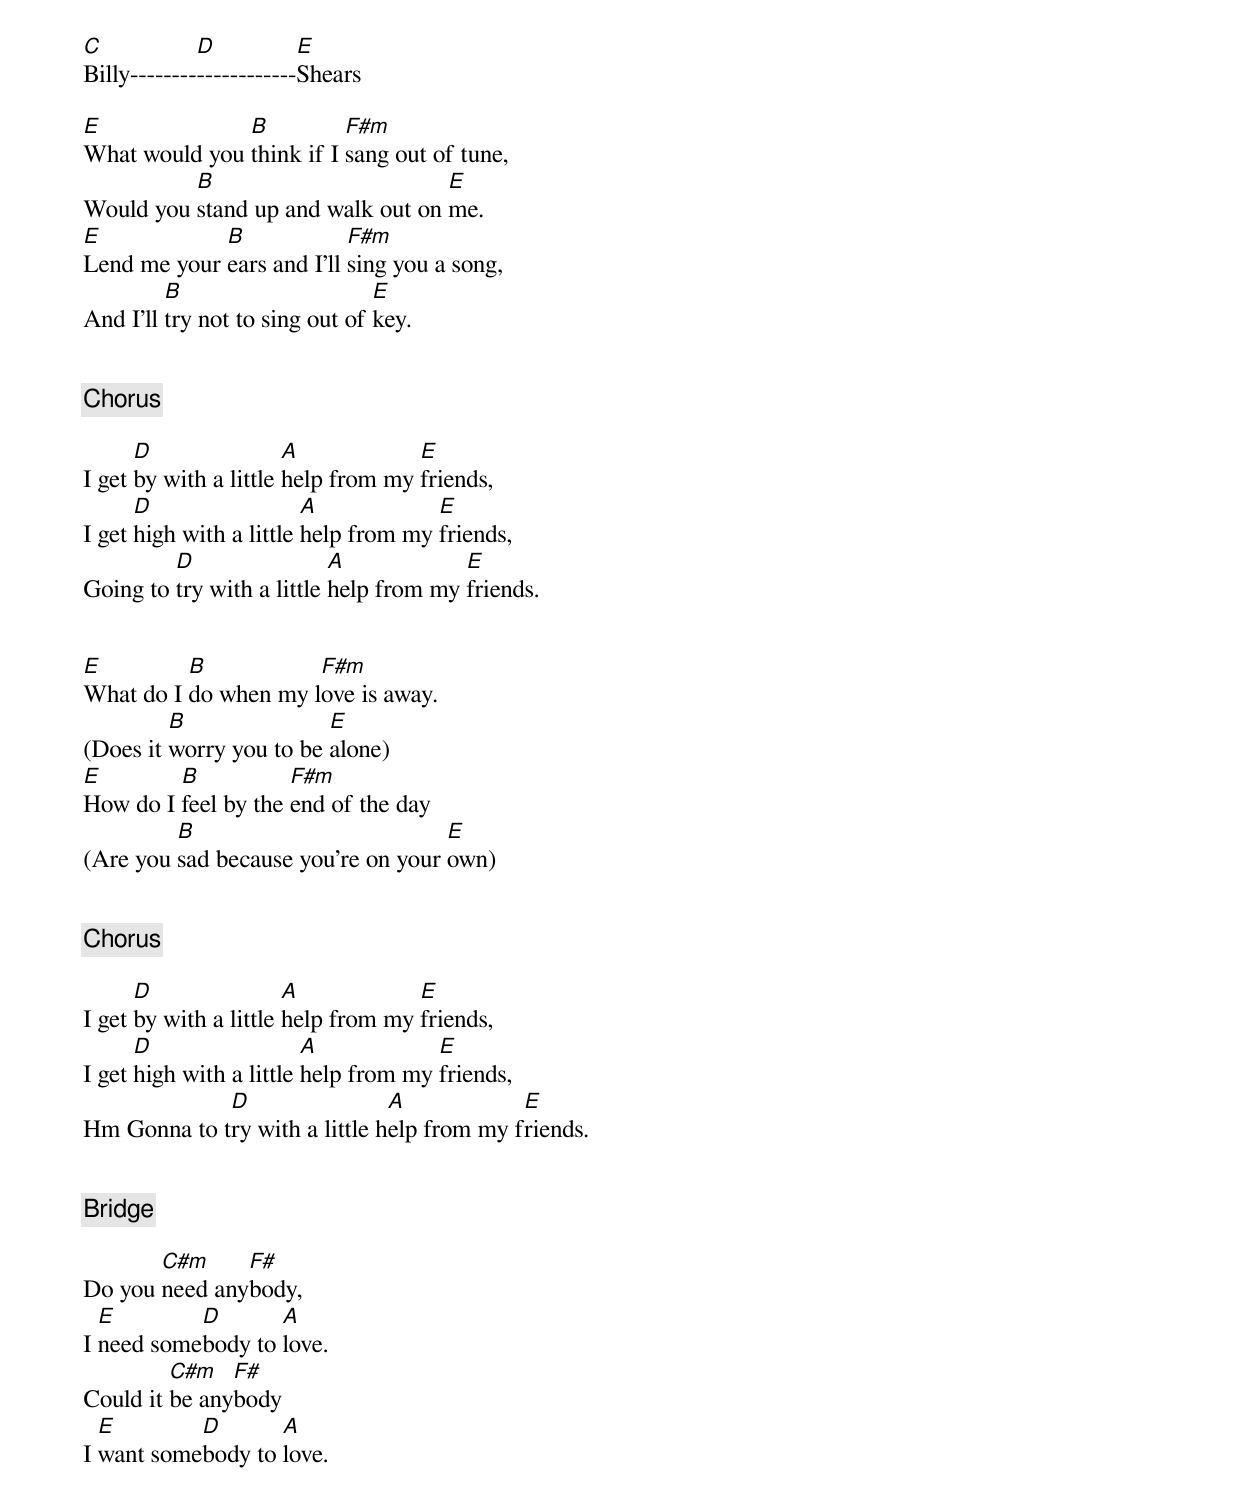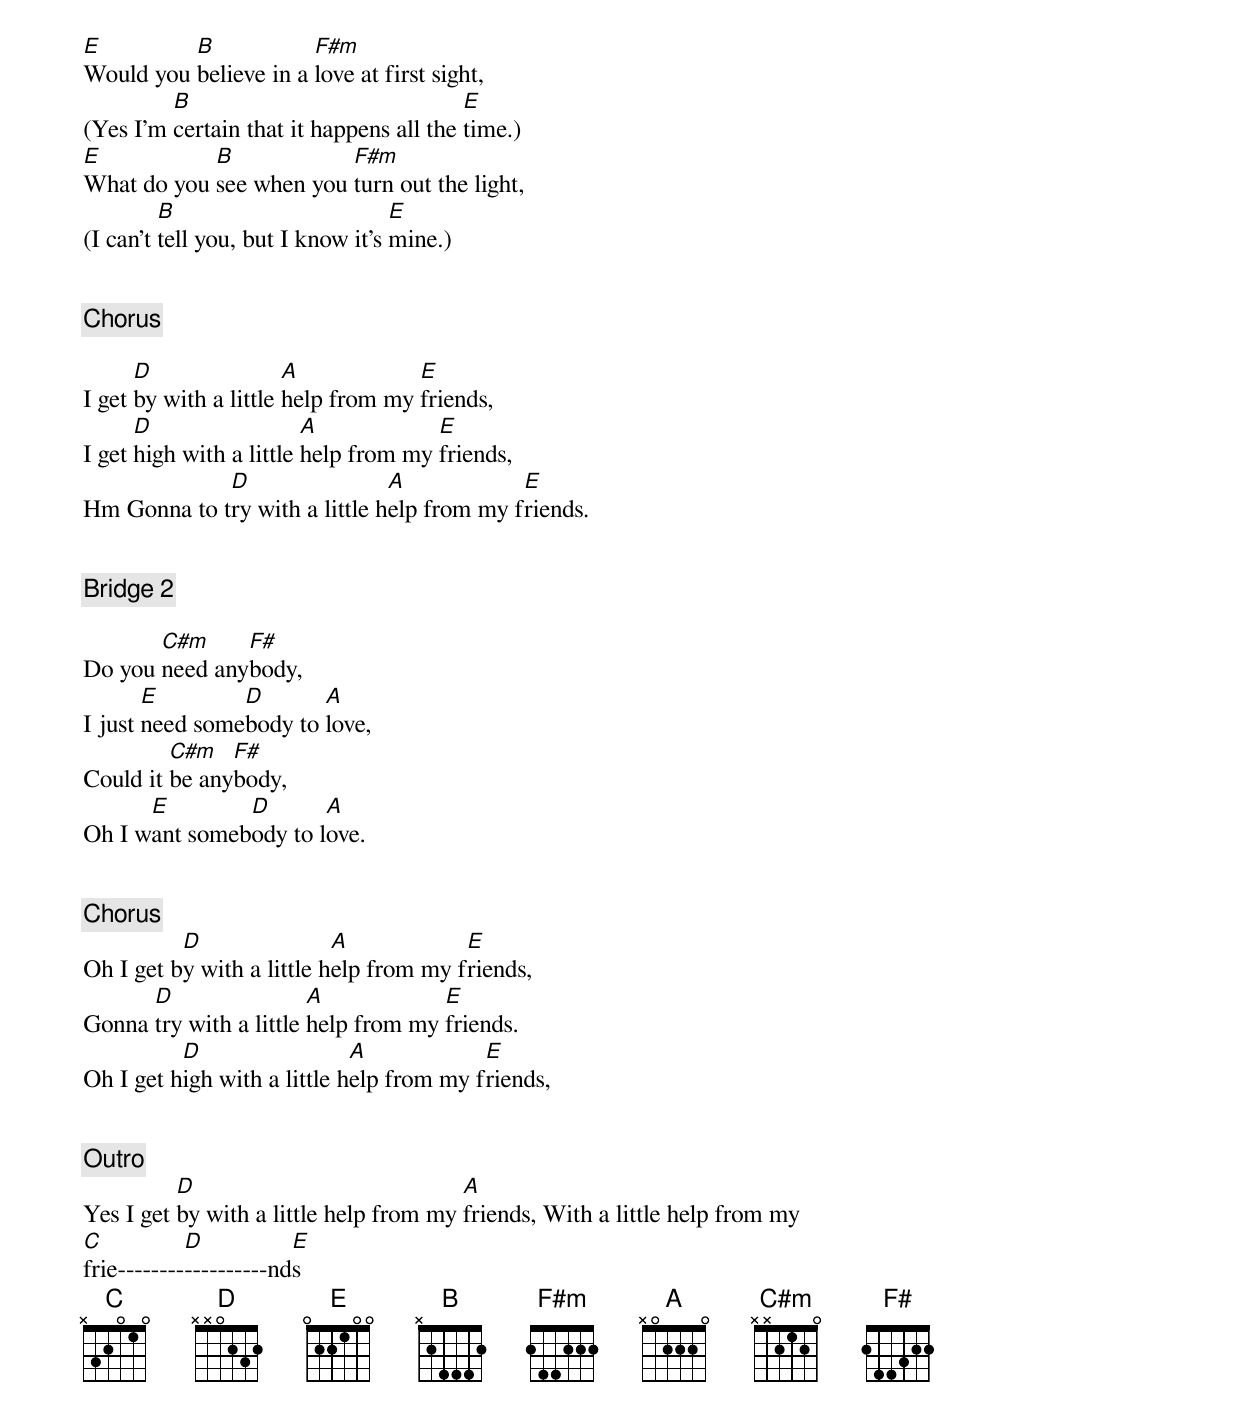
C            D           E
Billy--------------------Shears

E              B          F#m
What would you think if I sang out of tune,
          B                        E
Would you stand up and walk out on me.
E            B             F#m
Lend me your ears and I'll sing you a song,
         B                      E
And I'll try not to sing out of key.


[Chorus]

      D                A            E
I get by with a little help from my friends,
      D                  A            E
I get high with a little help from my friends,
         D                 A            E
Going to try with a little help from my friends.


E         B           F#m
What do I do when my love is away.
         B               E
(Does it worry you to be alone)
E        B           F#m
How do I feel by the end of the day
         B                          E
(Are you sad because you're on your own)


[Chorus]

      D                A            E
I get by with a little help from my friends,
      D                  A            E
I get high with a little help from my friends,
             D                 A            E
Hm Gonna to try with a little help from my friends.


[Bridge]

       C#m     F#
Do you need anybody,
  E        D       A
I need somebody to love.
         C#m   F#
Could it be anybody
  E        D       A
I want somebody to love.


E         B            F#m
Would you believe in a love at first sight,
         B                               E
(Yes I'm certain that it happens all the time.)
E           B            F#m
What do you see when you turn out the light,
         B                         E
(I can't tell you, but I know it's mine.)


[Chorus]

      D                A            E
I get by with a little help from my friends,
      D                  A            E
I get high with a little help from my friends,
             D                 A            E
Hm Gonna to try with a little help from my friends.


[Bridge 2]

       C#m     F#
Do you need anybody,
       E        D       A
I just need somebody to love,
         C#m   F#
Could it be anybody,
      E        D       A
Oh I want somebody to love.


[Chorus]
          D                A            E
Oh I get by with a little help from my friends,
      D                 A            E
Gonna try with a little help from my friends.
          D                  A            E
Oh I get high with a little help from my friends,


[Outro]
          D                             A
Yes I get by with a little help from my friends, With a little help from my
C           D           E
frie------------------nds
